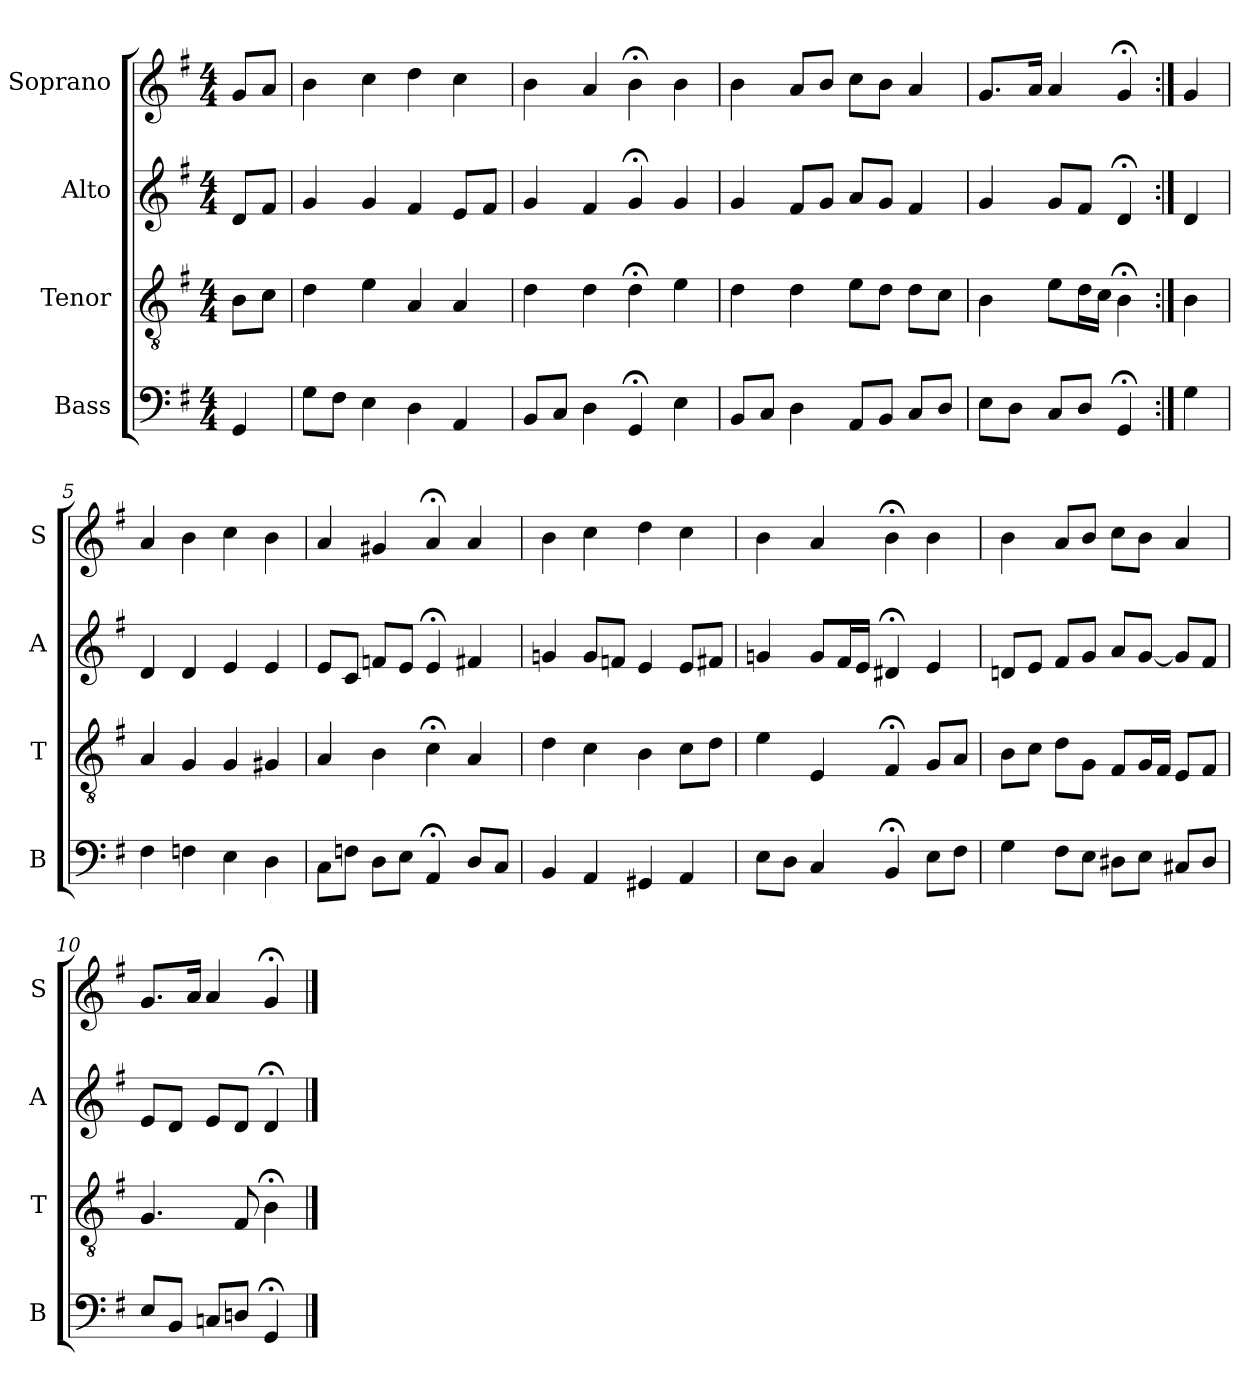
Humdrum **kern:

**kern	**kern	**kern	**kern
*part4	*part3	*part2	*part1
*staff4	*staff3	*staff2	*staff1
*I"Bass	*I"Tenor	*I"Alto	*I"Soprano
*I'B	*I'T	*I'A	*I'S
*clefF4	*clefGv2	*clefG2	*clefG2
*k[f#]	*k[f#]	*k[f#]	*k[f#]
*G:	*G:	*G:	*G:
*M4/4	*M4/4	*M4/4	*M4/4
*MM100	*MM100	*MM100	*MM100
=	=	=	=
4GG	8BL	8dL	8gL
.	8cJ	8f#J	8aJ
=1	=1	=1	=1
8GL	4d	4g	4b
8F#J	.	.	.
4E	4e	4g	4cc
4D	4A	4f#	4dd
4AA	4A	8eL	4cc
.	.	8f#J	.
=2	=2	=2	=2
8BBL	4d	4g	4b
8CJ	.	.	.
4D	4d	4f#	4a
4GG;<	4d;<	4g;<	4b;<
4E	4e	4g	4b
=3	=3	=3	=3
8BBL	4d	4g	4b
8CJ	.	.	.
4D	4d	8f#L	8aL
.	.	8gJ	8bJ
8AAL	8eL	8aL	8ccL
8BBJ	8dJ	8gJ	8bJ
8CL	8dL	4f#	4a
8DJ	8cJ	.	.
=4	=4	=4	=4
8EL	4B	4g	8.gL
8DJ	.	.	.
.	.	.	16aJk
8CL	8eL	8gL	4a
8DJ	16dL	8f#J	.
.	16cJJ	.	.
4GG;<	4B;<	4d;<	4g;<
=:|!	=:|!	=:|!	=:|!
4G	4B	4d	4g
=5	=5	=5	=5
4F#	4A	4d	4a
4Fn	4G	4d	4b
4E	4G	4e	4cc
4D	4G#X	4e	4b
=6	=6	=6	=6
8CL	4A	8eL	4a
8FnJ	.	8cJ	.
8DL	4B	8fnL	4g#X
8EJ	.	8eJ	.
4AA;<	4c;<	4e;<	4a;<
8DL	4A	4f#X	4a
8CJ	.	.	.
=7	=7	=7	=7
4BB	4d	4gn	4b
4AA	4c	8gL	4cc
.	.	8fnJ	.
4GG#X	4B	4e	4dd
4AA	8cL	8eL	4cc
.	8dJ	8f#XJ	.
=8	=8	=8	=8
8EL	4e	4gn	4b
8DJ	.	.	.
4C	4E	8gL	4a
.	.	16f#L	.
.	.	16eJJ	.
4BB;<	4F#;<	4d#X;<	4b;<
8EL	8GL	4e	4b
8F#J	8AJ	.	.
=9	=9	=9	=9
4G	8BL	8dnL	4b
.	8cJ	8eJ	.
8F#L	8dL	8f#L	8aL
8EJ	8GJ	8gJ	8bJ
8D#XL	8F#L	8aL	8ccL
8EJ	16GL	[8gJ	8bJ
.	16F#JJ	.	.
8C#XL	8EL	8gL]	4a
8D#J	8F#J	8f#J	.
=10	=10	=10	=10
8EL	4.G	8eL	8.gL
8BBJ	.	8dJ	.
.	.	.	16aJk
8CnL	.	8eL	4a
8DnJ	8F#	8dJ	.
4GG;<	4B;<	4d;<	4g;<
==	==	==	==
*-	*-	*-	*-
